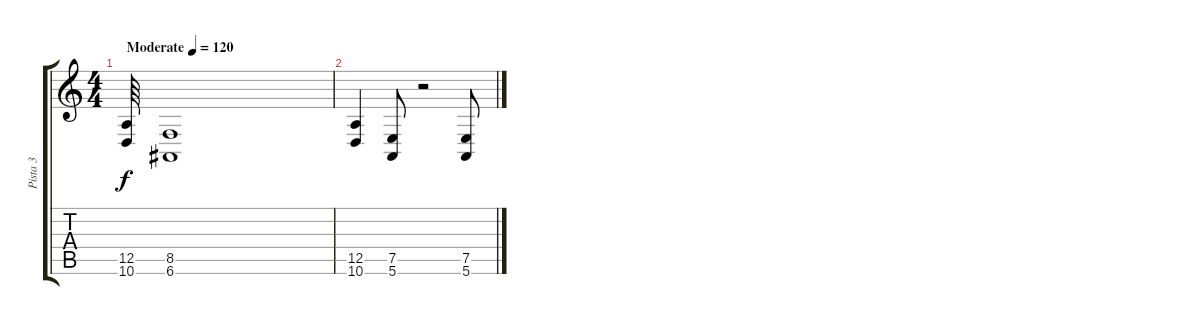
\track ("Pista 3" "Pista 3") {instrument applause}
\staff {score tabs}
\tuning (E4 B3 G3 D3 A2 E2) {hide}
\ts (4 4)
\tempo (120 "Moderate")
\clef g2
\ks c
(12.5 10.6).64{dy f instrument applause} (8.5 6.6).1 |
(12.5 10.6).4 (7.5 5.6).8 r.2 (7.5 5.6).8
